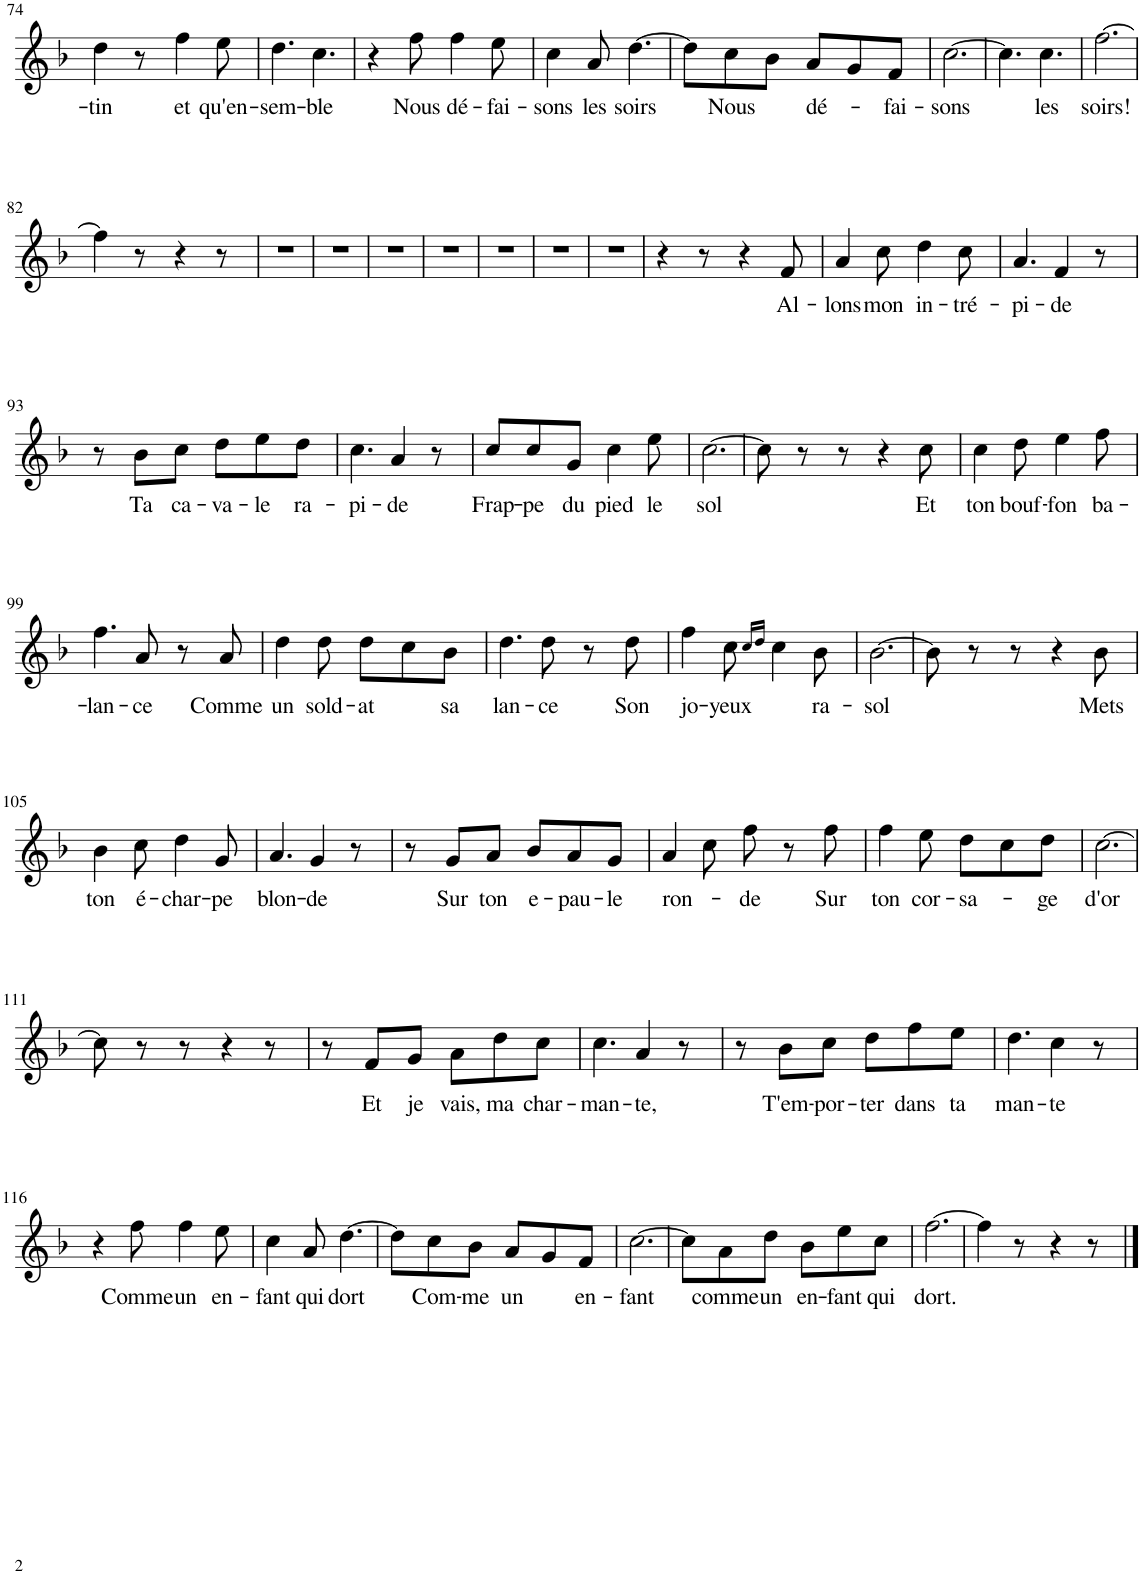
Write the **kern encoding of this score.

**kern	**text
*part1	*part1
*staff1	*staff1
*I"Piano	*
*I'Pno	*
!!LO:PB:g=z
*clefG2	*
*k[b-]	*
*M6/8	*
=74	=74
!	!LO:LY:b
4dd\	-tin
8r	.
!	!LO:LY:b
4ff\	et
!	!LO:LY:b
8ee\	qu'en-
=75	=75
!	!LO:LY:b
4.dd\	-sem-
!	!LO:LY:b
4.cc\	-ble
=76	=76
4r	.
!	!LO:LY:b
8ff\	Nous
!	!LO:LY:b
4ff\	dé-
!	!LO:LY:b
8ee\	-fai-
=77	=77
!	!LO:LY:b
4cc\	-sons
!	!LO:LY:b
8a/	les
!	!LO:LY:b
[4.dd\	soirs
=78	=78
8dd\L]	.
!	!LO:LY:b
8cc\	Nous
8b-\J	.
!	!LO:LY:b
8a/L	dé-
8g/	.
!	!LO:LY:b
8f/J	-fai-
=79	=79
!	!LO:LY:b
[2.cc\	-sons
=80	=80
4.cc\]	.
!	!LO:LY:b
4.cc\	les
=81	=81
!	!LO:LY:b
[2.ff\	soirs!
!!LO:LB:g=z
=82	=82
4ff\]	.
8r	.
4r	.
8r	.
=83	=83
2.r	.
=84	=84
2.r	.
=85	=85
2.r	.
=86	=86
2.r	.
=87	=87
2.r	.
=88	=88
2.r	.
=89	=89
2.r	.
=90	=90
4r	.
8r	.
4r	.
!	!LO:LY:b
8f/	Al-
=91	=91
!	!LO:LY:b
4a/	-lons
!	!LO:LY:b
8cc\	mon
!	!LO:LY:b
4dd\	in-
!	!LO:LY:b
8cc\	-tré-
=92	=92
!	!LO:LY:b
4.a/	-pi-
!	!LO:LY:b
4f/	-de
8r	.
!!LO:LB:g=z
=93	=93
8r	.
!	!LO:LY:b
8b-\L	Ta
!	!LO:LY:b
8cc\J	ca-
!	!LO:LY:b
8dd\L	-va-
!	!LO:LY:b
8ee\	-le
!	!LO:LY:b
8dd\J	ra-
=94	=94
!	!LO:LY:b
4.cc\	-pi-
!	!LO:LY:b
4a/	-de
8r	.
=95	=95
!	!LO:LY:b
8cc/L	Frap-
!	!LO:LY:b
8cc/	-pe
!	!LO:LY:b
8g/J	du
!	!LO:LY:b
4cc\	pied
!	!LO:LY:b
8ee\	le
=96	=96
!	!LO:LY:b
[2.cc\	sol
=97	=97
8cc\]	.
8r	.
8r	.
4r	.
!	!LO:LY:b
8cc\	Et
=98	=98
!	!LO:LY:b
4cc\	ton
!	!LO:LY:b
8dd\	bouf-
!	!LO:LY:b
4ee\	-fon
!	!LO:LY:b
8ff\	ba-
!!LO:LB:g=z
=99	=99
!	!LO:LY:b
4.ff\	-lan-
!	!LO:LY:b
8a/	-ce
8r	.
!	!LO:LY:b
8a/	Comme
=100	=100
!	!LO:LY:b
4dd\	un
!	!LO:LY:b
8dd\	sold-
!	!LO:LY:b
8dd\L	-at
8cc\	.
!	!LO:LY:b
8b-\J	sa
=101	=101
!	!LO:LY:b
4.dd\	lan-
!	!LO:LY:b
8dd\	-ce
8r	.
!	!LO:LY:b
8dd\	Son
=102	=102
!	!LO:LY:b
4ff\	jo-
!	!LO:LY:b
8cc\	-yeux
16qcc/LL	.
16qdd/JJ	.
4cc\	.
!	!LO:LY:b
8b-\	-ra-
=103	=103
!	!LO:LY:b
[2.b-\	-sol
=104	=104
8b-\]	.
8r	.
8r	.
4r	.
!	!LO:LY:b
8b-\	Mets
!!LO:LB:g=z
=105	=105
!	!LO:LY:b
4b-\	ton
!	!LO:LY:b
8cc\	é-
!	!LO:LY:b
4dd\	-char-
!	!LO:LY:b
8g/	-pe
=106	=106
!	!LO:LY:b
4.a/	blon-
!	!LO:LY:b
4g/	-de
8r	.
=107	=107
8r	.
!	!LO:LY:b
8g/L	Sur
!	!LO:LY:b
8a/J	ton
!	!LO:LY:b
8b-/L	e-
!	!LO:LY:b
8a/	-pau-
!	!LO:LY:b
8g/J	-le
=108	=108
!	!LO:LY:b
4a/	ron-
8cc\	.
!	!LO:LY:b
8ff\	-de
8r	.
!	!LO:LY:b
8ff\	Sur
=109	=109
!	!LO:LY:b
4ff\	ton
!	!LO:LY:b
8ee\	cor-
!	!LO:LY:b
8dd\L	-sa-
8cc\	.
!	!LO:LY:b
8dd\J	-ge
=110	=110
!	!LO:LY:b
[2.cc\	d'or
!!LO:LB:g=z
=111	=111
8cc\]	.
8r	.
8r	.
4r	.
8r	.
=112	=112
8r	.
!	!LO:LY:b
8f/L	Et
!	!LO:LY:b
8g/J	je
!	!LO:LY:b
8a\L	vais,
!	!LO:LY:b
8dd\	ma
!	!LO:LY:b
8cc\J	char-
=113	=113
!	!LO:LY:b
4.cc\	-man-
!	!LO:LY:b
4a/	-te,
8r	.
=114	=114
8r	.
!	!LO:LY:b
8b-\L	T'em-
!	!LO:LY:b
8cc\J	-por-
!	!LO:LY:b
8dd\L	-ter
!	!LO:LY:b
8ff\	dans
!	!LO:LY:b
8ee\J	ta
=115	=115
!	!LO:LY:b
4.dd\	man-
!	!LO:LY:b
4cc\	-te
8r	.
!!LO:LB:g=z
=116	=116
4r	.
!	!LO:LY:b
8ff\	Comme
!	!LO:LY:b
4ff\	un
!	!LO:LY:b
8ee\	en-
=117	=117
!	!LO:LY:b
4cc\	-fant
!	!LO:LY:b
8a/	qui
!	!LO:LY:b
[4.dd\	dort
=118	=118
8dd\L]	.
!	!LO:LY:b
8cc\	Com-
!	!LO:LY:b
8b-\J	-me
!	!LO:LY:b
8a/L	un
8g/	.
!	!LO:LY:b
8f/J	en-
=119	=119
!	!LO:LY:b
[2.cc\	-fant
=120	=120
8cc\L]	.
!	!LO:LY:b
8a\	comme
!	!LO:LY:b
8dd\J	un
!	!LO:LY:b
8b-\L	en-
!	!LO:LY:b
8ee\	-fant
!	!LO:LY:b
8cc\J	qui
=121	=121
!	!LO:LY:b
[2.ff\	dort.
=122	=122
4ff\]	.
8r	.
4r	.
8r	.
==	==
*-	*-
